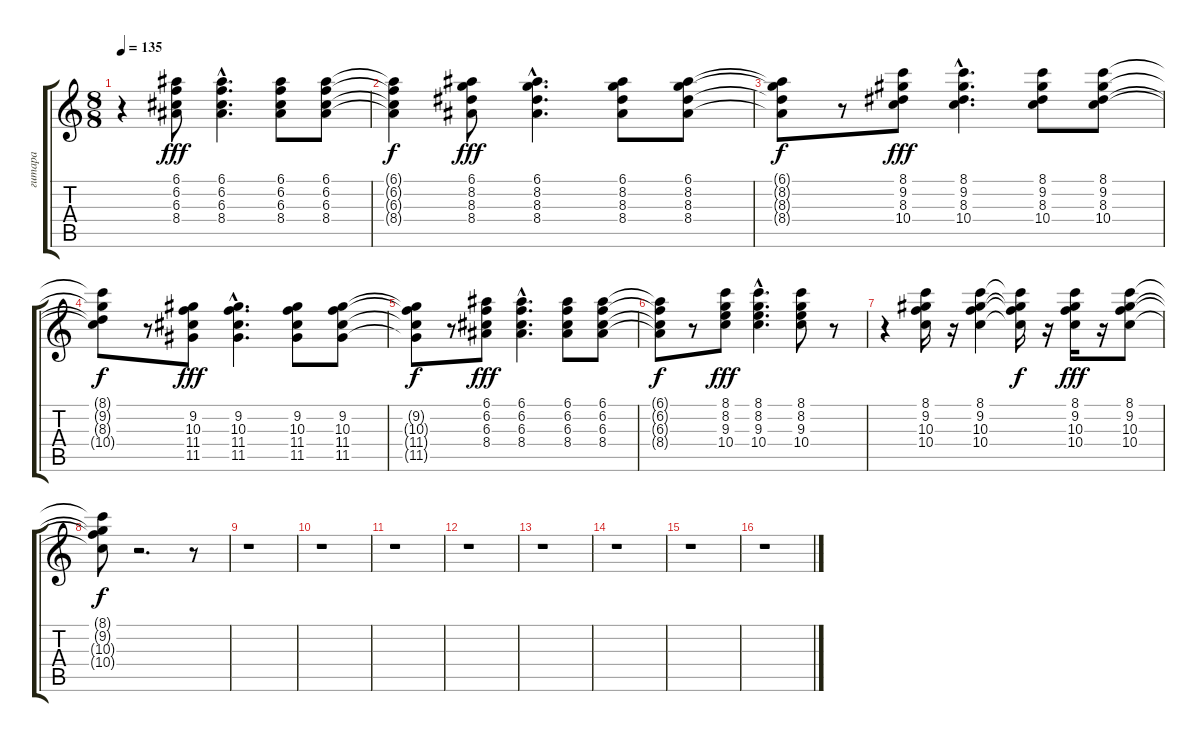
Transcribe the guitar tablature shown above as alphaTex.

\track ("гитара" "гитара") {instrument acousticguitarsteel}
\staff {score tabs}
\tuning (E4 B3 G3 D3 A2 E2) {hide}
\ts (8 8)
\tempo 135
\clef g2
\ks c
r.4{dy fff} (6.1 6.2 6.3 8.4).8 (6.1{hac} 6.2{hac} 6.3{hac} 8.4{hac}).4{d} (6.1 6.2 6.3 8.4).8 (6.1 6.2 6.3 8.4).8 |
(6.1{t} 6.2{t} 6.3{t} 8.4{t}).4{dy f} (6.1 8.2 8.3 8.4).8{dy fff} (6.1{hac} 8.2{hac} 8.3{hac} 8.4{hac}).4{d} (6.1 8.2 8.3 8.4).8 (6.1 8.2 8.3 8.4).8 |
(6.1{t} 8.2{t} 8.3{t} 8.4{t}).8{dy f} r.8 (8.1 9.2 8.3 10.4).8{dy fff} (8.1{hac} 9.2{hac} 8.3{hac} 10.4{hac}).4{d} (8.1 9.2 8.3 10.4).8 (8.1 9.2 8.3 10.4).8 |
(8.1{t} 9.2{t} 8.3{t} 10.4{t}).8{dy f} r.8 (9.2 10.3 11.4 11.5).8{dy fff} (9.2{hac} 10.3{hac} 11.4{hac} 11.5{hac}).4{d} (9.2 10.3 11.4 11.5).8 (9.2 10.3 11.4 11.5).8 |
(9.2{t} 10.3{t} 11.4{t} 11.5{t}).8{dy f} r.8 (6.1 6.2 6.3 8.4).8{dy fff} (6.1{hac} 6.2{hac} 6.3{hac} 8.4{hac}).4{d} (6.1 6.2 6.3 8.4).8 (6.1 6.2 6.3 8.4).8 |
(6.1{t} 6.2{t} 6.3{t} 8.4{t}).8{dy f} r.8 (8.1 8.2 9.3 10.4).8{dy fff} (8.1{hac} 8.2{hac} 9.3{hac} 10.4{hac}).4{d} (8.1 8.2 9.3 10.4).8 r.8 |
r.4 (8.1 9.2 10.3 10.4).16 r.16 (8.1 9.2 10.3 10.4).4 (8.1{t} 9.2{t} 10.3{t} 10.4{t}).16{dy f} r.16 (8.1 9.2 10.3 10.4).16{dy fff} r.16 (8.1 9.2 10.3 10.4).8 |
(8.1{t} 9.2{t} 10.3{t} 10.4{t}).8{dy f} r.2{d} r.8 |
r.1 |
r.1 |
r.1 |
r.1 |
r.1 |
r.1 |
r.1 |
r.1
